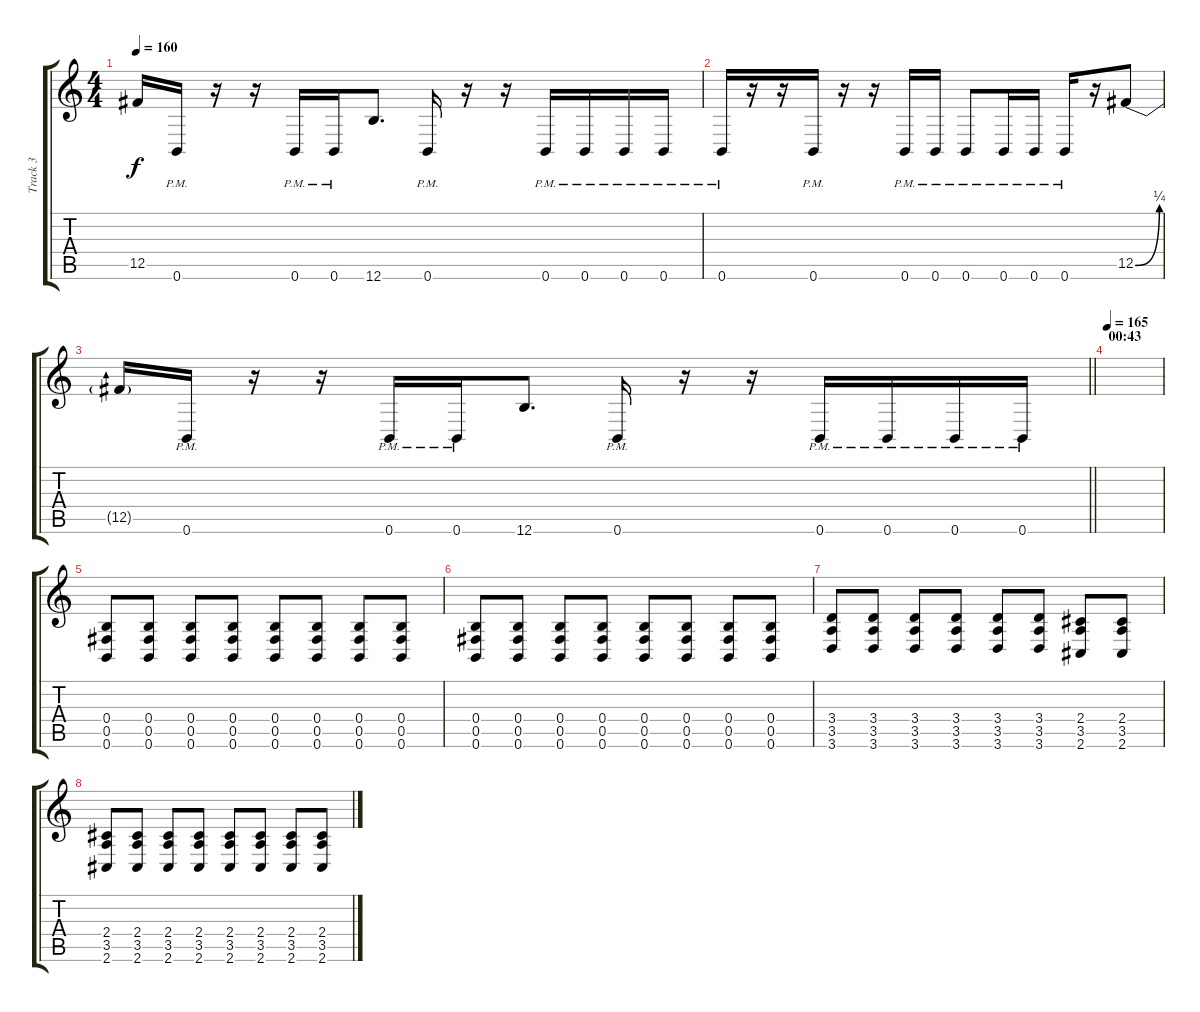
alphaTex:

\track ("Track 3" "Track 3") {instrument overdrivenguitar}
\staff {score tabs}
\tuning (Db4 Ab3 E3 B2 Gb2 B1) {hide}
\ts (4 4)
\tempo 160
\clef g2
\ks c
12.5{t}.16{dy f} 0.6{pm}.16 r.16 r.16 0.6{pm}.16 0.6{pm}.16 12.6.8{d} 0.6{pm}.16 r.16 r.16 0.6{pm}.16 0.6{pm}.16 0.6{pm}.16 0.6{pm}.16 |
0.6{pm}.16 r.16 r.16 0.6{pm}.16 r.16 r.16 0.6{pm}.16 0.6{pm}.16 0.6{pm}.8 0.6{pm}.16 0.6{pm}.16 0.6{pm}.16 r.16 12.5{be (bend 0 0 60 1)}.8 |
\barLineRight lightlight
12.5{t}.16 0.6{pm}.16 r.16 r.16 0.6{pm}.16 0.6{pm}.16 12.6.8{d} 0.6{pm}.16 r.16 r.16 0.6{pm}.16 0.6{pm}.16 0.6{pm}.16 0.6{pm}.16 |
\section ("" "00:43")
\tempo 165
|
(0.4 0.5 0.6).8 (0.4 0.5 0.6).8 (0.4 0.5 0.6).8 (0.4 0.5 0.6).8 (0.4 0.5 0.6).8 (0.4 0.5 0.6).8 (0.4 0.5 0.6).8 (0.4 0.5 0.6).8 |
(0.4 0.5 0.6).8 (0.4 0.5 0.6).8 (0.4 0.5 0.6).8 (0.4 0.5 0.6).8 (0.4 0.5 0.6).8 (0.4 0.5 0.6).8 (0.4 0.5 0.6).8 (0.4 0.5 0.6).8 |
(3.4 3.5 3.6).8 (3.4 3.5 3.6).8 (3.4 3.5 3.6).8 (3.4 3.5 3.6).8 (3.4 3.5 3.6).8 (3.4 3.5 3.6).8 (2.4 3.5 2.6).8 (2.4 3.5 2.6).8 |
(2.4 3.5 2.6).8 (2.4 3.5 2.6).8 (2.4 3.5 2.6).8 (2.4 3.5 2.6).8 (2.4 3.5 2.6).8 (2.4 3.5 2.6).8 (2.4 3.5 2.6).8 (2.4 3.5 2.6).8
